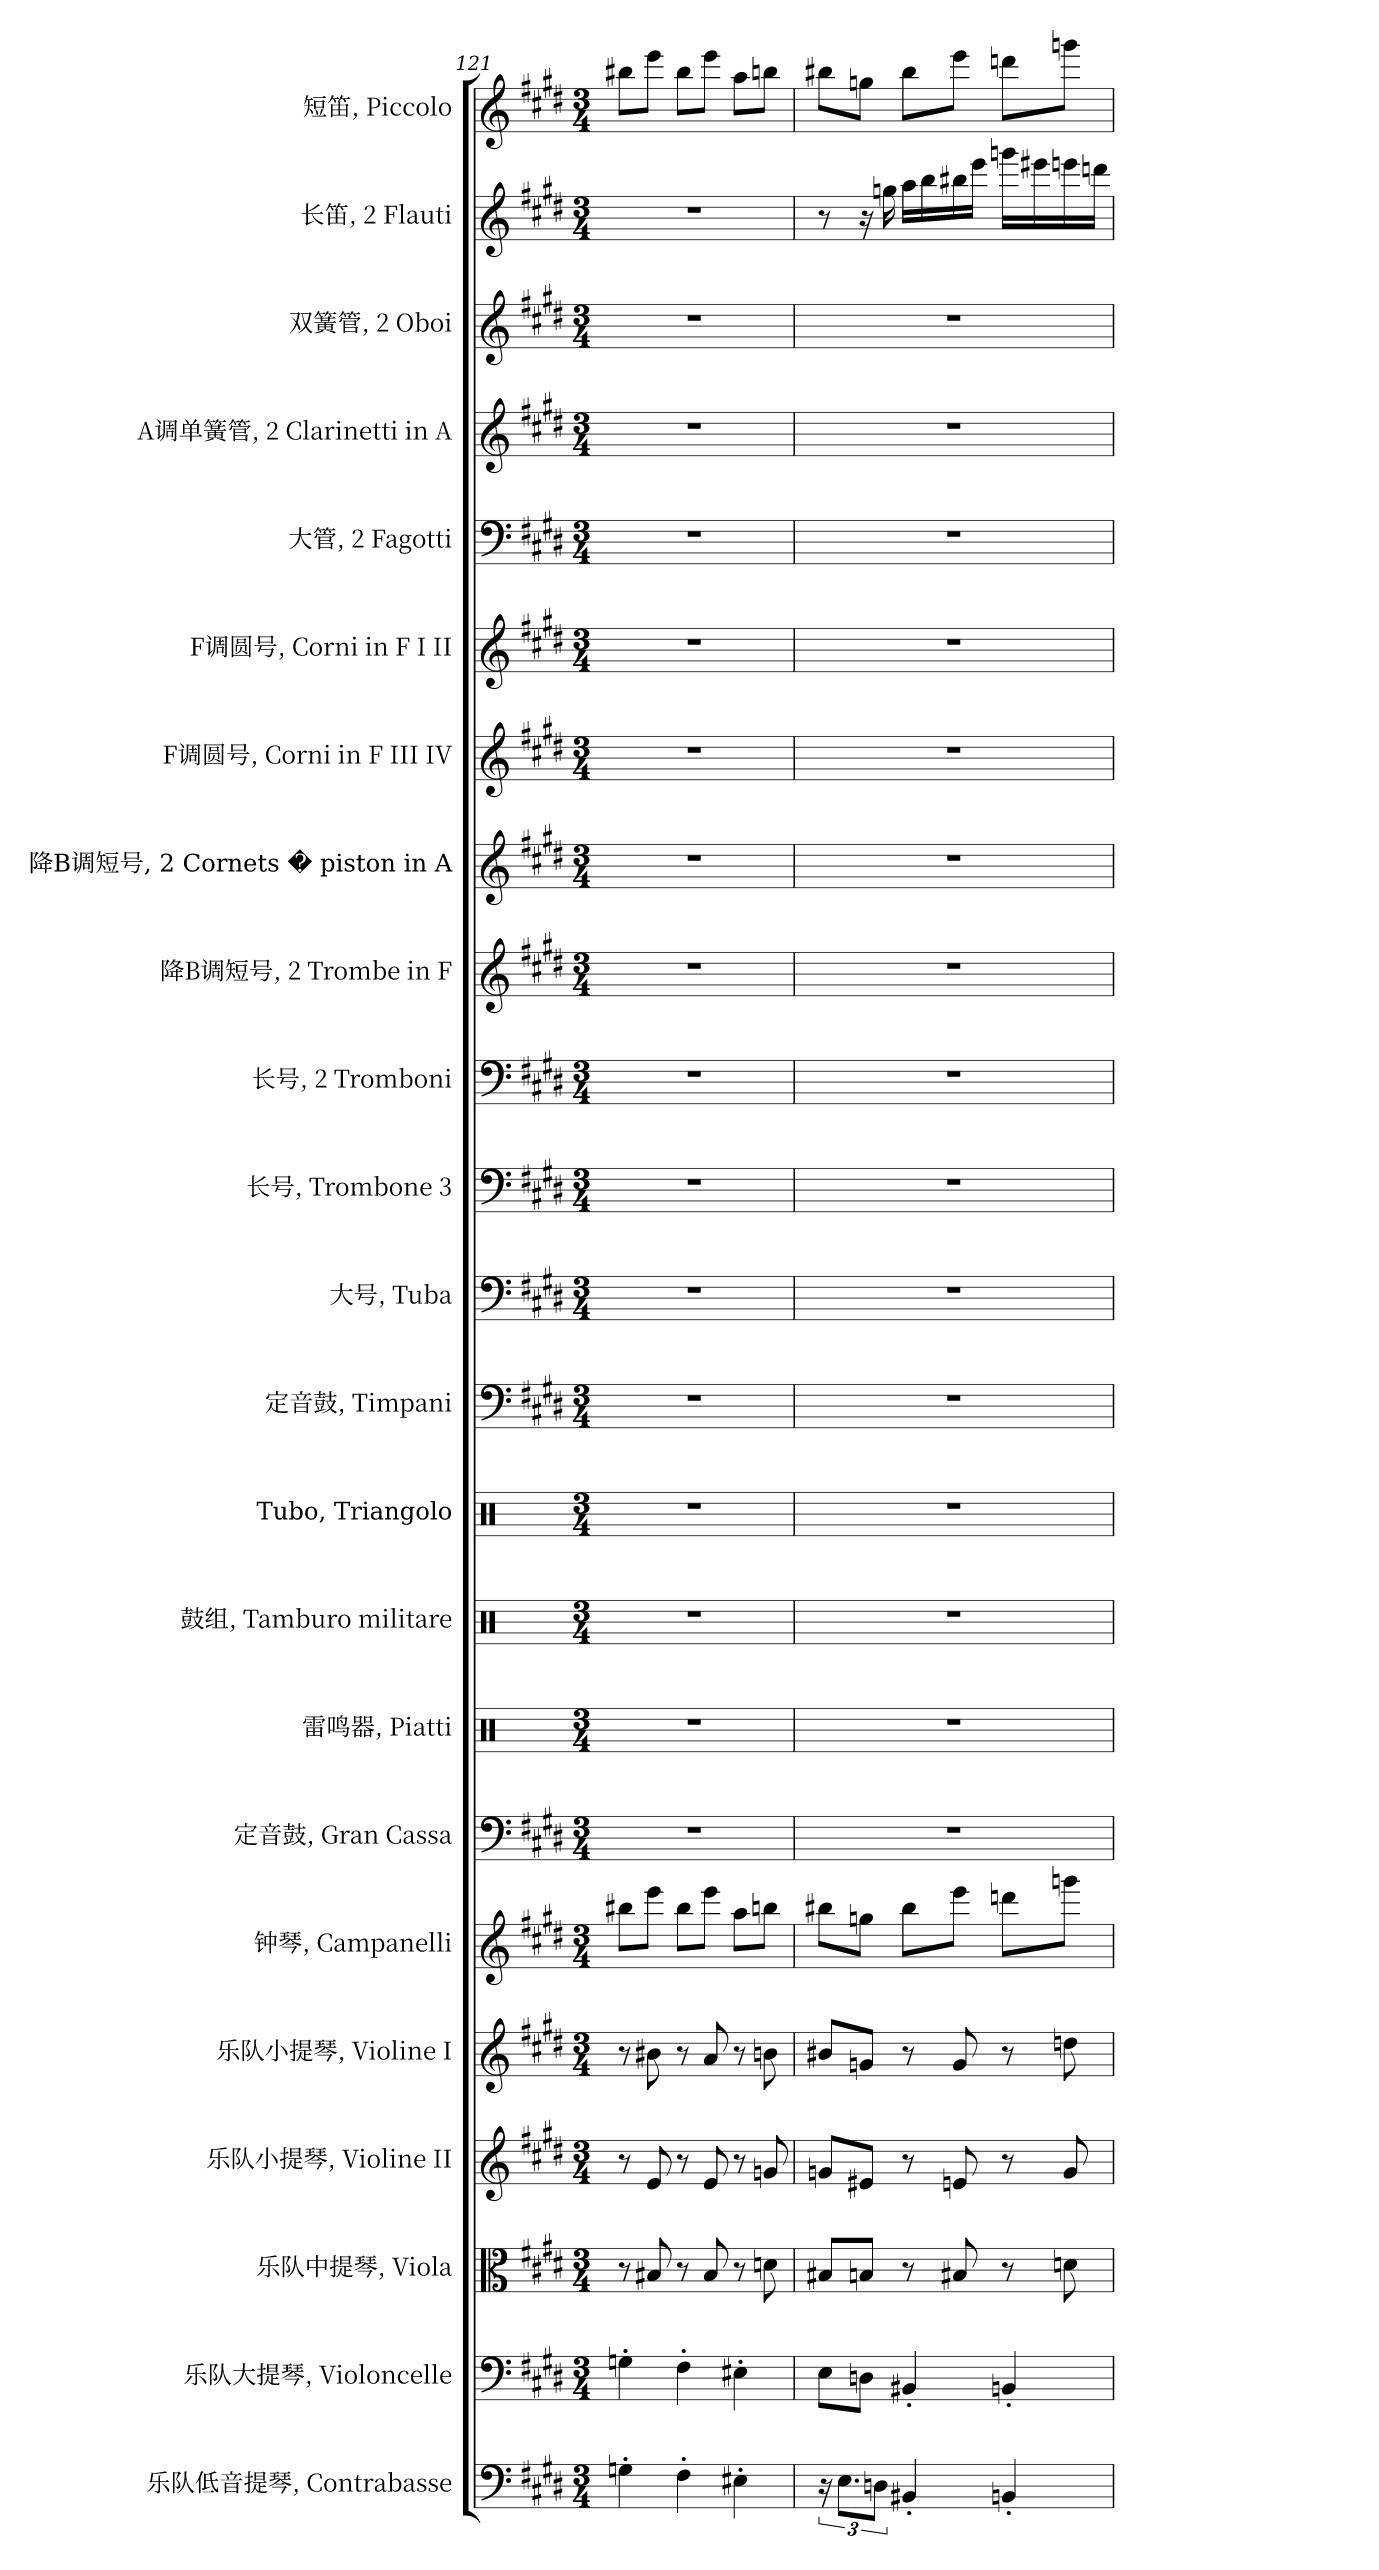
**kern	**kern	**kern	**kern	**kern	**kern	**kern	**kern	**kern	**kern	**kern	**kern	**kern	**kern	**kern	**kern	**kern	**kern	**kern	**kern	**kern	**kern	**kern
*part23	*part22	*part21	*part20	*part19	*part18	*part17	*part16	*part15	*part14	*part13	*part12	*part11	*part10	*part9	*part8	*part7	*part6	*part5	*part4	*part3	*part2	*part1
*staff23	*staff22	*staff21	*staff20	*staff19	*staff18	*staff17	*staff16	*staff15	*staff14	*staff13	*staff12	*staff11	*staff10	*staff9	*staff8	*staff7	*staff6	*staff5	*staff4	*staff3	*staff2	*staff1
*I"乐队低音提琴, Contrabasse	*I"乐队大提琴, Violoncelle	*I"乐队中提琴, Viola	*I"乐队小提琴, Violine II	*I"乐队小提琴, Violine I	*I"钟琴, Campanelli	*I"定音鼓, Gran Cassa	*I"雷鸣器, Piatti	*I"鼓组, Tamburo militare	*I"Tubo, Triangolo	*I"定音鼓, Timpani	*I"大号, Tuba	*I"长号, Trombone 3	*I"长号, 2 Tromboni	*I"降B调短号, 2 Trombe in F	*I"降B调短号, 2 Cornets � piston in A	*I"F调圆号, Corni in F III IV	*I"F调圆号, Corni in F I II	*I"大管, 2 Fagotti	*I"A调单簧管, 2 Clarinetti in A	*I"双簧管, 2 Oboi	*I"长笛, 2 Flauti	*I"短笛, Piccolo
*I'Cbs.	*	*	*	*	*	*	*	*	*I'Tu.	*I'Timp.	*I'Tba.	*I'Tbn.	*I'Tbn.	*	*I'B♭ Cnt.	*	*	*	*I'A Cl.	*I'Ob.	*I'Fl.	*I'Picc.
!!LO:PB:g=z
*clefF4	*clefF4	*clefC3	*clefG2	*clefG2	*clefG2	*clefF4	*clefX	*clefX	*clefX	*clefF4	*clefF4	*clefF4	*clefF4	*clefG2	*clefG2	*clefG2	*clefG2	*clefF4	*clefG2	*clefG2	*clefG2	*clefG2
*ITrd7c12	*	*	*	*	*ITrd-14c-24	*	*	*	*	*	*	*	*	*ITrd1c2	*ITrd1c2	*ITrd4c7	*ITrd4c7	*	*ITrd2c3	*	*	*ITrd-7c-12
*k[f#c#g#d#]	*k[f#c#g#d#]	*k[f#c#g#d#]	*k[f#c#g#d#]	*k[f#c#g#d#]	*k[f#c#g#d#]	*k[f#c#g#d#]	*k[]	*k[]	*k[]	*k[f#c#g#d#]	*k[f#c#g#d#]	*k[f#c#g#d#]	*k[f#c#g#d#]	*k[f#c#]	*k[f#c#]	*k[f#c#g#]	*k[f#c#g#]	*k[f#c#g#d#]	*k[f#c#g#d#a#e#b#]	*k[f#c#g#d#]	*k[f#c#g#d#]	*k[f#c#g#d#]
*M3/4	*M3/4	*M3/4	*M3/4	*M3/4	*M3/4	*M3/4	*M3/4	*M3/4	*M3/4	*M3/4	*M3/4	*M3/4	*M3/4	*M3/4	*M3/4	*M3/4	*M3/4	*M3/4	*M3/4	*M3/4	*M3/4	*M3/4
*MM107	*MM107	*MM107	*MM107	*MM107	*MM107	*MM107	*MM107	*MM107	*MM107	*MM107	*MM107	*MM107	*MM107	*MM107	*MM107	*MM107	*MM107	*MM107	*MM107	*MM107	*MM107	*MM107
=121	=121	=121	=121	=121	=121	=121	=121	=121	=121	=121	=121	=121	=121	=121	=121	=121	=121	=121	=121	=121	=121	=121
4GGn'\	4Gn'\	8r	8r	8r	8bbbb#X\L	2.r	2.r	2.r	2.r	2.r	2.r	2.r	2.r	2.r	2.r	2.r	2.r	2.r	2.r	2.r	2.r	8bbb#X\L
.	.	8B#X/	8e/	8b#X\	8eeeee\J	.	.	.	.	.	.	.	.	.	.	.	.	.	.	.	.	8eeee\J
*	*	*	*	*	*	*	*	*	*	*	*	*	*	*	*	*	*	*	*	*	*	*MM109
4FF#'\	4F#'\	8r	8r	8r	8bbbb#\L	.	.	.	.	.	.	.	.	.	.	.	.	.	.	.	.	8bbb#\L
.	.	8B#/	8e/	8a/	8eeeee\J	.	.	.	.	.	.	.	.	.	.	.	.	.	.	.	.	8eeee\J
4EE#X'\	4E#X'\	8r	8r	8r	8aaaa\L	.	.	.	.	.	.	.	.	.	.	.	.	.	.	.	.	8aaa\L
.	.	8dn\	8gn/	8bn\	8bbbbn\J	.	.	.	.	.	.	.	.	.	.	.	.	.	.	.	.	8bbbn\J
=122	=122	=122	=122	=122	=122	=122	=122	=122	=122	=122	=122	=122	=122	=122	=122	=122	=122	=122	=122	=122	=122	=122
*	*	*	*	*	*	*	*	*	*	*	*	*	*	*	*	*	*	*	*	*	*	*MM107
24r	8E\L	8B#X/L	8gn/L	8b#X/L	8bbbb#X\L	2.r	2.r	2.r	2.r	2.r	2.r	2.r	2.r	2.r	2.r	2.r	2.r	2.r	2.r	2.r	8r	8bbb#X\L
12.EE\L	.	.	.	.	.	.	.	.	.	.	.	.	.	.	.	.	.	.	.	.	.	.
.	8Dn\J	8Bn/J	8e#X/J	8gn/J	8ggggn\J	.	.	.	.	.	.	.	.	.	.	.	.	.	.	.	16r	8gggn\J
12DDn\J	.	.	.	.	.	.	.	.	.	.	.	.	.	.	.	.	.	.	.	.	.	.
.	.	.	.	.	.	.	.	.	.	.	.	.	.	.	.	.	.	.	.	.	16ggn\	.
*	*	*	*	*	*	*	*	*	*	*	*	*	*	*	*	*	*	*	*	*	*	*MM109
4BBB#X'/	4BB#X'/	8r	8r	8r	8bbbb#\L	.	.	.	.	.	.	.	.	.	.	.	.	.	.	.	16aa\LL	8bbb#\L
.	.	.	.	.	.	.	.	.	.	.	.	.	.	.	.	.	.	.	.	.	16bb\	.
.	.	8B#X/	8en/	8g/	8eeeee\J	.	.	.	.	.	.	.	.	.	.	.	.	.	.	.	16bb#X\	8eeee\J
.	.	.	.	.	.	.	.	.	.	.	.	.	.	.	.	.	.	.	.	.	16eee\JJ	.
4BBBn'/	4BBn'/	8r	8r	8r	8dddddn\L	.	.	.	.	.	.	.	.	.	.	.	.	.	.	.	16gggn\LL	8ddddn\L
.	.	.	.	.	.	.	.	.	.	.	.	.	.	.	.	.	.	.	.	.	16eee#X\	.
.	.	8dn\	8g/	8ddn\	8gggggn\J	.	.	.	.	.	.	.	.	.	.	.	.	.	.	.	16eeen\	8ggggn\J
.	.	.	.	.	.	.	.	.	.	.	.	.	.	.	.	.	.	.	.	.	16dddn\JJ	.
=	=	=	=	=	=	=	=	=	=	=	=	=	=	=	=	=	=	=	=	=	=	=
*-	*-	*-	*-	*-	*-	*-	*-	*-	*-	*-	*-	*-	*-	*-	*-	*-	*-	*-	*-	*-	*-	*-
